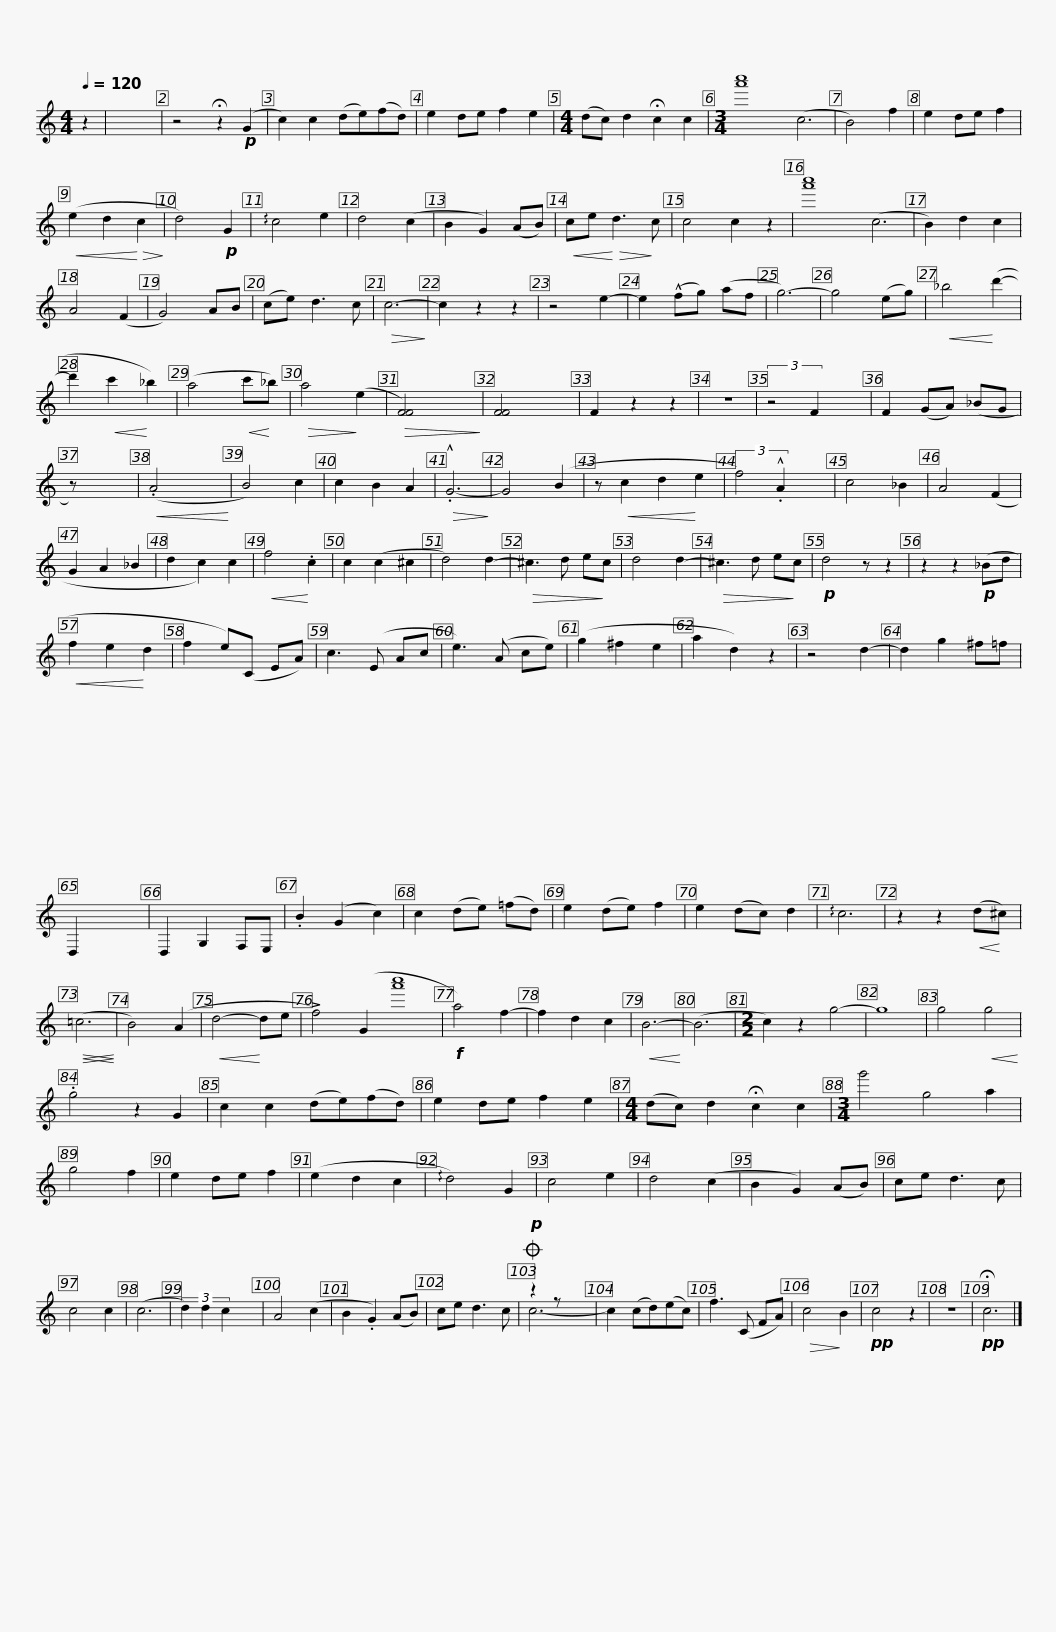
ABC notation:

X:1
%%score ( 1 2 )
L:1/8
Q:1/4=120
M:4/4
I:linebreak $
K:C
V:1 treble
V:2 treble
V:1
 z2 | x8 | z4 !fermata!z2!p! (G2 | c2) c2 (de)(fd) | e2 de f2 e2 | %5
[M:4/4] (dc) d2 !fermata!c2 c2 |$[M:3/4] [a'c'']8 (c6 | B4) f2 | e2 de f2 |!<(! (e2 d2!<)!!>(! c2!>)! | %10
 d4)!p! G2 | !arpeggio!c4 e2 | d4 (c2 | B2 G2) (AB) |$!<(! ce!<)!!>(! d3!>)! c | %15
 c4 c2 z2 | [a'c'']8 (c6 | B2) d2 c2 | A4 (F2 | G4) AB | %20
 (ce) d3 c |!>(! c6-!>)! | c2 z2 z2 |$ z4 e2- | e2 (!^!fg) (af | %25
 g6-) | g4 (eg) |!<(! _b4!<)! (d'2- | d'2!<(! c'2!<)! _b2) | (a4!<(! c'!<)!_b) | %30
!>(! a4!>)! (e2 |$!>(! [F-F]4) x2!>)! | [FF]4 x2 | F2 z2 z2 | z6 | %35
 (3:2:2z4 F2- x2 | F2 (GA) (_BG | z) x5 |!<(! (.A4 x2!<)! | B4) c2 | %40
 c2 B2 A2 |$!>(! .!^!G6-!>)! | G4 (B2 | z!<(! c2 d2!<)! e2 | (3:2:2f4) .!^!A2- x2 | %45
 c4 _B2 | A4 (F2 | G2 A2 _B2 | d2 c2) c2- |!<(! f4!<)! .c2 | %50
 c2 (c2 ^c2 |$ d4) d2- |!>(! ^c3 d e!>)!c | d4 d2- |!>(! ^c3 d e!>)!c | %55
!p! d4 z z2 | z2 z2!p! (_Bd |!<(! f2 e2!<)! d2 | f2 e)(C EA) |$ c3 (E Ac | %60
 e3) (A ce) | (g2 ^f2 e2 | a2 d2) z2 | z4 d2- | d2 g2 ^f=f | %65
 D,2- x4 | D,2 G,2 F,E, |$ .B2 (G2 c2) | c2 (de) (=fd) | e2 (de) f2 | %70
 e2 (dc) d2 | !arpeggio!c6 | z2 z2!<(! (d!<)!^c) |!<(!!>(! (=c6!<)!!>)! | B4) (A2 | %75
!<(! d4-!<)! de |$ !>!f4) (G2 [a'c'']8 |!f! a4) f2- | f2 d2 c2 |!<(! B6-!<)! | %80
 (B6 |[M:2/2] c2) z2 g4- | g8 | g4!<(! g4!<)! | .g4 z2 G2 |$ %85
 c2 c2 (de)(fd) | e2 de f2 e2 |[M:4/4] (dc) d2 !fermata!c2 c2 |$[M:3/4] g'4 g4- a2 | g4 f2 | %90
 e2 de f2 | (e2 d2 c2 | !arpeggio!d4) G2 | c4 e2 | d4 (c2 | %95
 B2 G2) (AB) |$ ce d3 c | c4 c2 | (c6 | (3d2) d2 c2 x2 | %100
 A4 (c2 | B2 .G2) (AB) | ce d3 c |$O!p! z2 z x3 | x6 | %105
 f3 (C FA) |!>(! c4-!>)! B2 |!pp! c4 z2 | z6 |!pp! !fermata!c6 |] %110
V:2
 x2 | x8 | x8 | x8 | x8 | %5
[M:4/4] x8 |$[M:3/4] x14 | x6 | x6 | x6 | %10
 x6 | x6 | x6 | x6 |$ x6 | %15
 x8 | x14 | x6 | x6 | x6 | %20
 x6 | x6 | x6 |$ x6 | x6 | %25
 x6 | x6 | x6 | x6 | x6 | %30
 x6 |$ x6 | x6 | x6 | x6 | %35
 x6 | x6 | x6 | x6 | x6 | %40
 x6 |$ x6 | x6 | x7 | x6 | %45
 x6 | x6 | x6 | x6 | x6 | %50
 x6 |$ x6 | x6 | x6 | x6 | %55
 x7 | x6 | x6 | x6 |$ x6 | %60
 x6 | x6 | x6 | x6 | x6 | %65
 x6 | x6 |$ x6 | x6 | x6 | %70
 x6 | x6 | x6 | x6 | x6 | %75
 x6 |$ x14 | x6 | x6 | x6 | %80
 x6 |[M:2/2] x8 | x8 | x8 | x8 |$ %85
 x8 | x8 |[M:4/4] x8 |$[M:3/4] x10 | x6 | %90
 x6 | x6 | x6 | x6 | x6 | %95
 x6 |$ x6 | x6 | x6 | x6 | %100
 x6 | x6 | x6 |$ c6- | c2 (cd)(ec) | %105
 x6 | x6 | x6 | x6 | x6 |] %110
